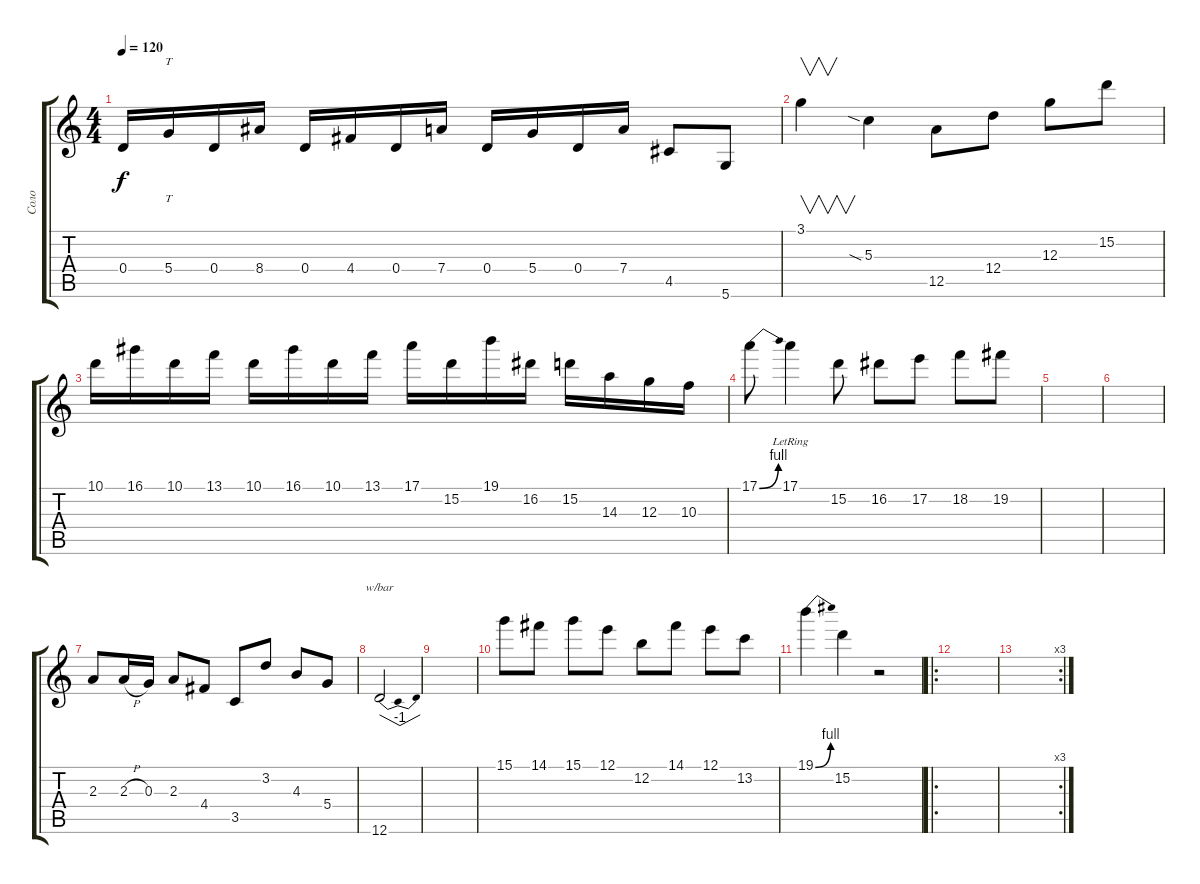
\track ("Соло" "Соло") {instrument overdrivenguitar}
\staff {score tabs}
\tuning (E4 B3 G3 D3 A2 D2) {hide}
\ts (4 4)
\tempo 120
\clef g2
\ks c
0.4.16{dy f} 5.4.16{tt} 0.4.16 8.4.16 0.4.16 4.4.16 0.4.16 7.4.16 0.4.16 5.4.16 0.4.16 7.4.16 4.5.8 5.6.8 |
3.1.4{v} 5.3{sia}.4 12.5.8 12.4.8 12.3.8 15.2.8 |
10.1.16 16.1.16 10.1.16 13.1.16 10.1.16 16.1.16 10.1.16 13.1.16 17.1.16 15.2.16 19.1.16 16.2.16 15.2.16 14.3.16 12.3.16 10.3.16 |
17.1{be (bend 0 0 60 4)}.8 17.1{lr}.4 15.2.8 16.2.8 17.2.8 18.2.8 19.2.8 |
|
|
2.3.8 2.3{h}.16 0.3.16 2.3.8 4.4.8 3.5.8 3.2.8 4.3.8 5.4.8 |
12.6.2{tbe (dip default 0 0 30 -4 60 0)} |
|
15.1.8 14.1.8 15.1.8 12.1.8 12.2.8 14.1.8 12.1.8 13.2.8 |
19.1{be (bend 0 0 60 4)}.4 15.2.4 r.2 |
\ro
|
\rc 3
